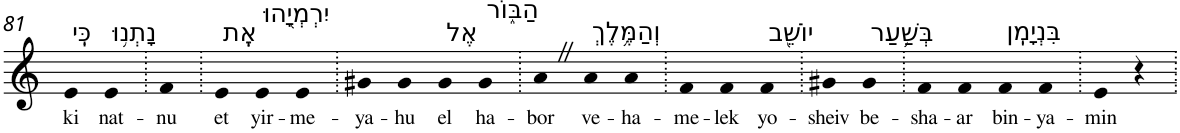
**kern	**text
*part1	*part1
*staff1	*staff1
*I"Piano	*
*I'Pno	*
!!LO:PB:g=z
*clefG2	*
*k[]	*
=81	=81
!LO:TX:a:t=כִּֽי	!
!	!LO:LY:b
4e	ki
!LO:TX:a:t=נָתְנ֥וּ	!
!	!LO:LY:b
4e	nat-
=82.	=82.
!	!LO:LY:b
4f	-nu
=83.	=83.
!LO:TX:a:t=אֶֽת	!
!	!LO:LY:b
4e	et
!LO:TX:a:t=יִרְמְיָ֖הוּ	!
!	!LO:LY:b
4e	yir-
!	!LO:LY:b
4e	-me-
=84.	=84.
!	!LO:LY:b
4g#X	-ya-
!	!LO:LY:b
4g#	-hu
!LO:TX:a:t=אֶל	!
!	!LO:LY:b
4g#	el
!LO:TX:a:t=הַבּ֑וֹר	!
!	!LO:LY:b
4g#	ha-
=85.	=85.
!	!LO:LY:b
4aZ	-bor
!LO:TX:a:t=וְהַמֶּ֥לֶךְ	!
!	!LO:LY:b
4a	ve-
!	!LO:LY:b
4a	-ha-
=86.	=86.
!	!LO:LY:b
4f	-me-
!	!LO:LY:b
4f	-lek
!LO:TX:a:t=יוֹשֵׁ֖ב	!
!	!LO:LY:b
4f	yo-
=87.	=87.
!	!LO:LY:b
4g#X	-sheiv
!LO:TX:a:t=בְּשַׁ֥עַר	!
!	!LO:LY:b
4g#	be-
=88.	=88.
!	!LO:LY:b
4f	-sha-
!	!LO:LY:b
4f	-ar
!LO:TX:a:t=בִּנְיָמִֽן	!
!	!LO:LY:b
4f	bin-
!	!LO:LY:b
4f	-ya-
=89.	=89.
!	!LO:LY:b
4e	-min
4r	.
=.	=.
*-	*-
